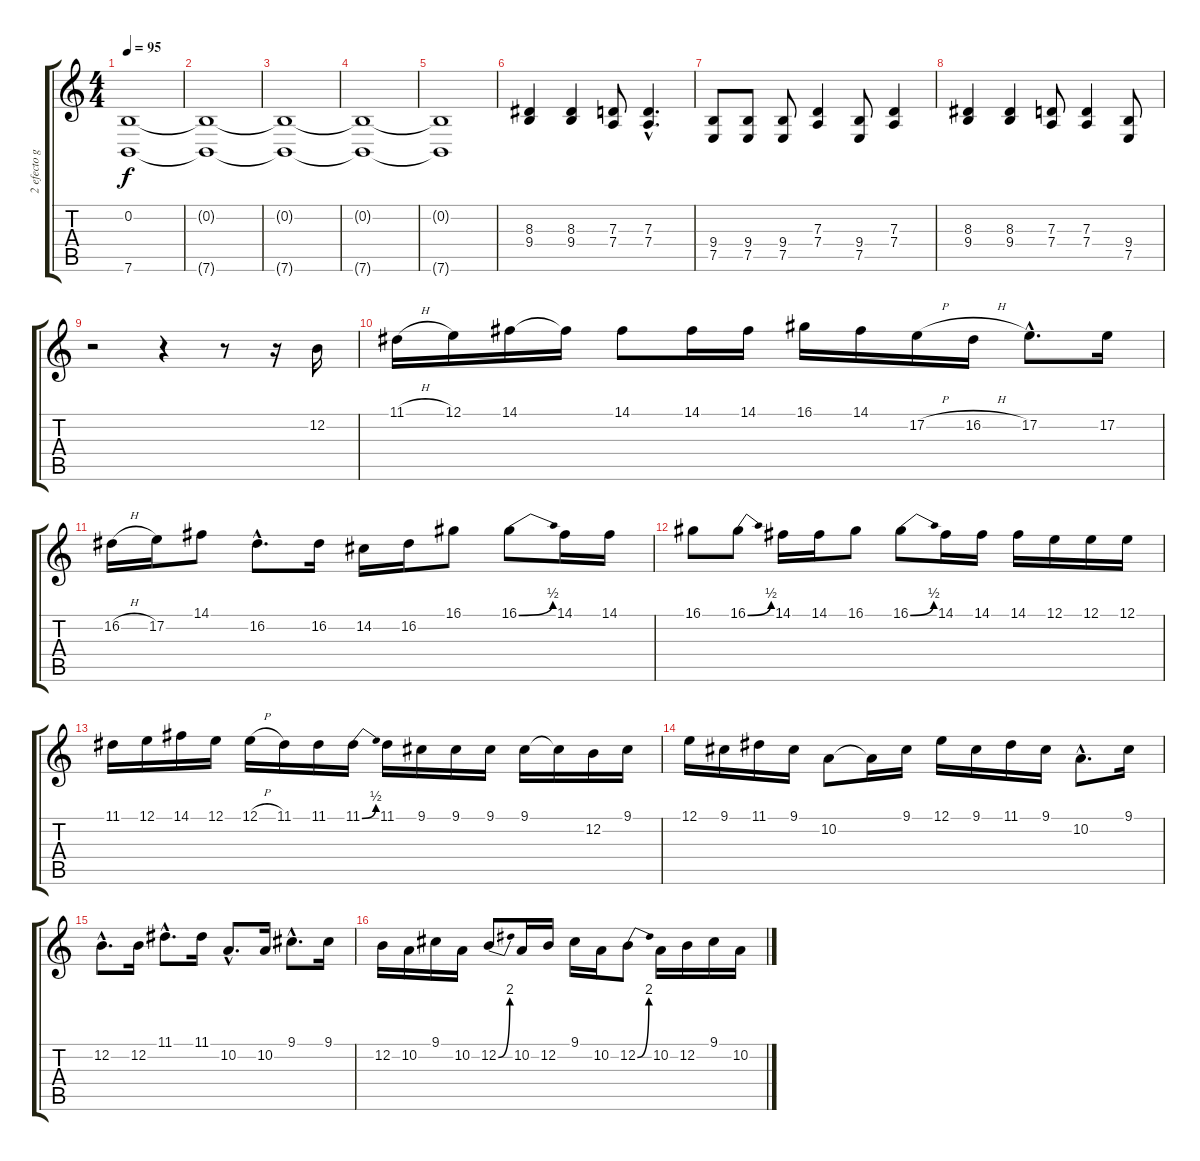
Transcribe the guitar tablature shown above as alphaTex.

\track ("2 efecto guitarra" "2 efecto g") {instrument pad2warm}
\staff {score tabs}
\tuning (E4 B3 G3 D3 A2 E2) {hide}
\ts (4 4)
\tempo 95
\clef g2
\ks c
(0.2 7.6).1{dy f instrument pad2warm} |
(0.2{t} 7.6{t}).1 |
(0.2{t} 7.6{t}).1 |
(0.2{t} 7.6{t}).1 |
(0.2{t} 7.6{t}).1 |
(8.3 9.4).4 (8.3 9.4).4 (7.3 7.4).8 (7.3{hac} 7.4{hac}).4{d} |
(9.4 7.5).8 (9.4 7.5).8 (9.4 7.5).8 (7.3 7.4).4 (9.4 7.5).8 (7.3 7.4).4 |
(8.3 9.4).4 (8.3 9.4).4 (7.3 7.4).8 (7.3 7.4).4 (9.4 7.5).8 |
r.2 r.4 r.8 r.16 12.2.16 |
11.1{h}.16 12.1.16 14.1.16 14.1{t}.16 14.1.8 14.1.16 14.1.16 16.1.16 14.1.16 17.2{h}.16 16.2{h}.16 17.2{hac}.8{d} 17.2.16 |
16.2{h}.16 17.2.16 14.1.8 16.2{hac}.8{d} 16.2.16 14.2.16 16.2.16 16.1.8 16.1{be (bend 0 0 60 2)}.8 14.1.16 14.1.16 |
16.1.8 16.1{be (bend 0 0 60 2)}.8 14.1.16 14.1.16 16.1.8 16.1{be (bend 0 0 60 2)}.8 14.1.16 14.1.16 14.1.16 12.1.16 12.1.16 12.1.16 |
11.1.16 12.1.16 14.1.16 12.1.16 12.1{h}.16 11.1.16 11.1.16 11.1{be (bend 0 0 60 2)}.16 11.1.16 9.1.16 9.1.16 9.1.16 9.1.16 9.1{t}.16 12.2.16 9.1.16 |
12.1.16 9.1.16 11.1.16 9.1.16 10.2.8 10.2{t}.16 9.1.16 12.1.16 9.1.16 11.1.16 9.1.16 10.2{hac}.8{d} 9.1.16 |
12.2{hac}.8{d} 12.2.16 11.1{hac}.8{d} 11.1.16 10.2{hac}.8{d} 10.2.16 9.1{hac}.8{d} 9.1.16 |
12.2.16 10.2.16 9.1.16 10.2.16 12.2{be (bend 0 0 60 8)}.8 10.2.16 12.2.16 9.1.16 10.2.16 12.2{be (bend 0 0 60 8)}.8 10.2.16 12.2.16 9.1.16 10.2.16
